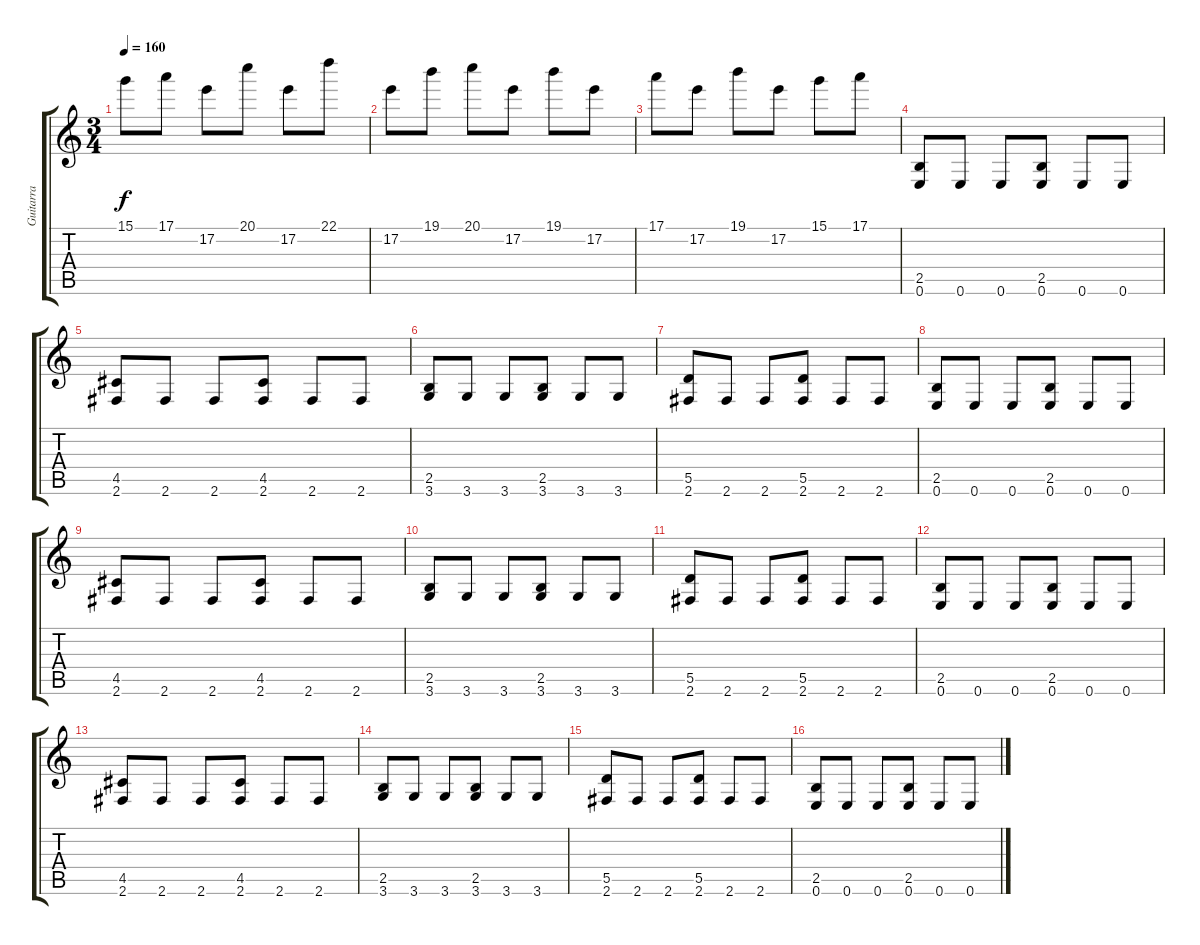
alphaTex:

\track ("Guitarra" "Guitarra") {instrument distortionguitar}
\staff {score tabs}
\tuning (E4 B3 G3 D3 A2 E2) {hide}
\ts (3 4)
\tempo 160
\clef g2
\ks c
15.1.8{dy f} 17.1.8 17.2.8 20.1.8 17.2.8 22.1.8 |
17.2.8 19.1.8 20.1.8 17.2.8 19.1.8 17.2.8 |
17.1.8 17.2.8 19.1.8 17.2.8 15.1.8 17.1.8 |
(2.5 0.6).8 0.6.8 0.6.8 (2.5 0.6).8 0.6.8 0.6.8 |
(4.5 2.6).8 2.6.8 2.6.8 (4.5 2.6).8 2.6.8 2.6.8 |
(2.5 3.6).8 3.6.8 3.6.8 (2.5 3.6).8 3.6.8 3.6.8 |
(5.5 2.6).8 2.6.8 2.6.8 (5.5 2.6).8 2.6.8 2.6.8 |
(2.5 0.6).8 0.6.8 0.6.8 (2.5 0.6).8 0.6.8 0.6.8 |
(4.5 2.6).8 2.6.8 2.6.8 (4.5 2.6).8 2.6.8 2.6.8 |
(2.5 3.6).8 3.6.8 3.6.8 (2.5 3.6).8 3.6.8 3.6.8 |
(5.5 2.6).8 2.6.8 2.6.8 (5.5 2.6).8 2.6.8 2.6.8 |
(2.5 0.6).8 0.6.8 0.6.8 (2.5 0.6).8 0.6.8 0.6.8 |
(4.5 2.6).8 2.6.8 2.6.8 (4.5 2.6).8 2.6.8 2.6.8 |
(2.5 3.6).8 3.6.8 3.6.8 (2.5 3.6).8 3.6.8 3.6.8 |
(5.5 2.6).8 2.6.8 2.6.8 (5.5 2.6).8 2.6.8 2.6.8 |
(2.5 0.6).8 0.6.8 0.6.8 (2.5 0.6).8 0.6.8 0.6.8
